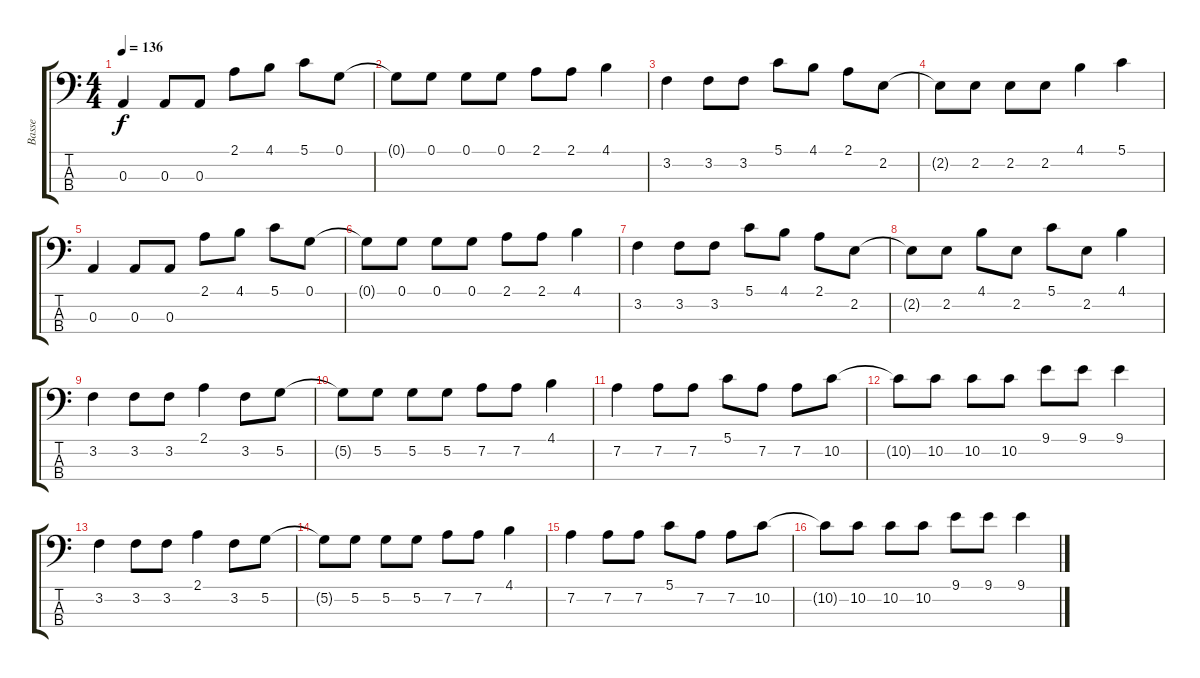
\track ("Basse" "Basse") {instrument electricbassfinger}
\staff {score tabs}
\tuning (G2 D2 A1 E1) {hide}
\ts (4 4)
\tempo 136
\clef f4
\ks c
0.3.4{dy f} 0.3.8 0.3.8 2.1.8 4.1.8 5.1.8 0.1.8 |
0.1{t}.8 0.1.8 0.1.8 0.1.8 2.1.8 2.1.8 4.1.4 |
3.2.4 3.2.8 3.2.8 5.1.8 4.1.8 2.1.8 2.2.8 |
2.2{t}.8 2.2.8 2.2.8 2.2.8 4.1.4 5.1.4 |
0.3.4 0.3.8 0.3.8 2.1.8 4.1.8 5.1.8 0.1.8 |
0.1{t}.8 0.1.8 0.1.8 0.1.8 2.1.8 2.1.8 4.1.4 |
3.2.4 3.2.8 3.2.8 5.1.8 4.1.8 2.1.8 2.2.8 |
2.2{t}.8 2.2.8 4.1.8 2.2.8 5.1.8 2.2.8 4.1.4 |
3.2.4 3.2.8 3.2.8 2.1.4 3.2.8 5.2.8 |
5.2{t}.8 5.2.8 5.2.8 5.2.8 7.2.8 7.2.8 4.1.4 |
7.2.4 7.2.8 7.2.8 5.1.8 7.2.8 7.2.8 10.2.8 |
10.2{t}.8 10.2.8 10.2.8 10.2.8 9.1.8 9.1.8 9.1.4 |
3.2.4 3.2.8 3.2.8 2.1.4 3.2.8 5.2.8 |
5.2{t}.8 5.2.8 5.2.8 5.2.8 7.2.8 7.2.8 4.1.4 |
7.2.4 7.2.8 7.2.8 5.1.8 7.2.8 7.2.8 10.2.8 |
10.2{t}.8 10.2.8 10.2.8 10.2.8 9.1.8 9.1.8 9.1.4
